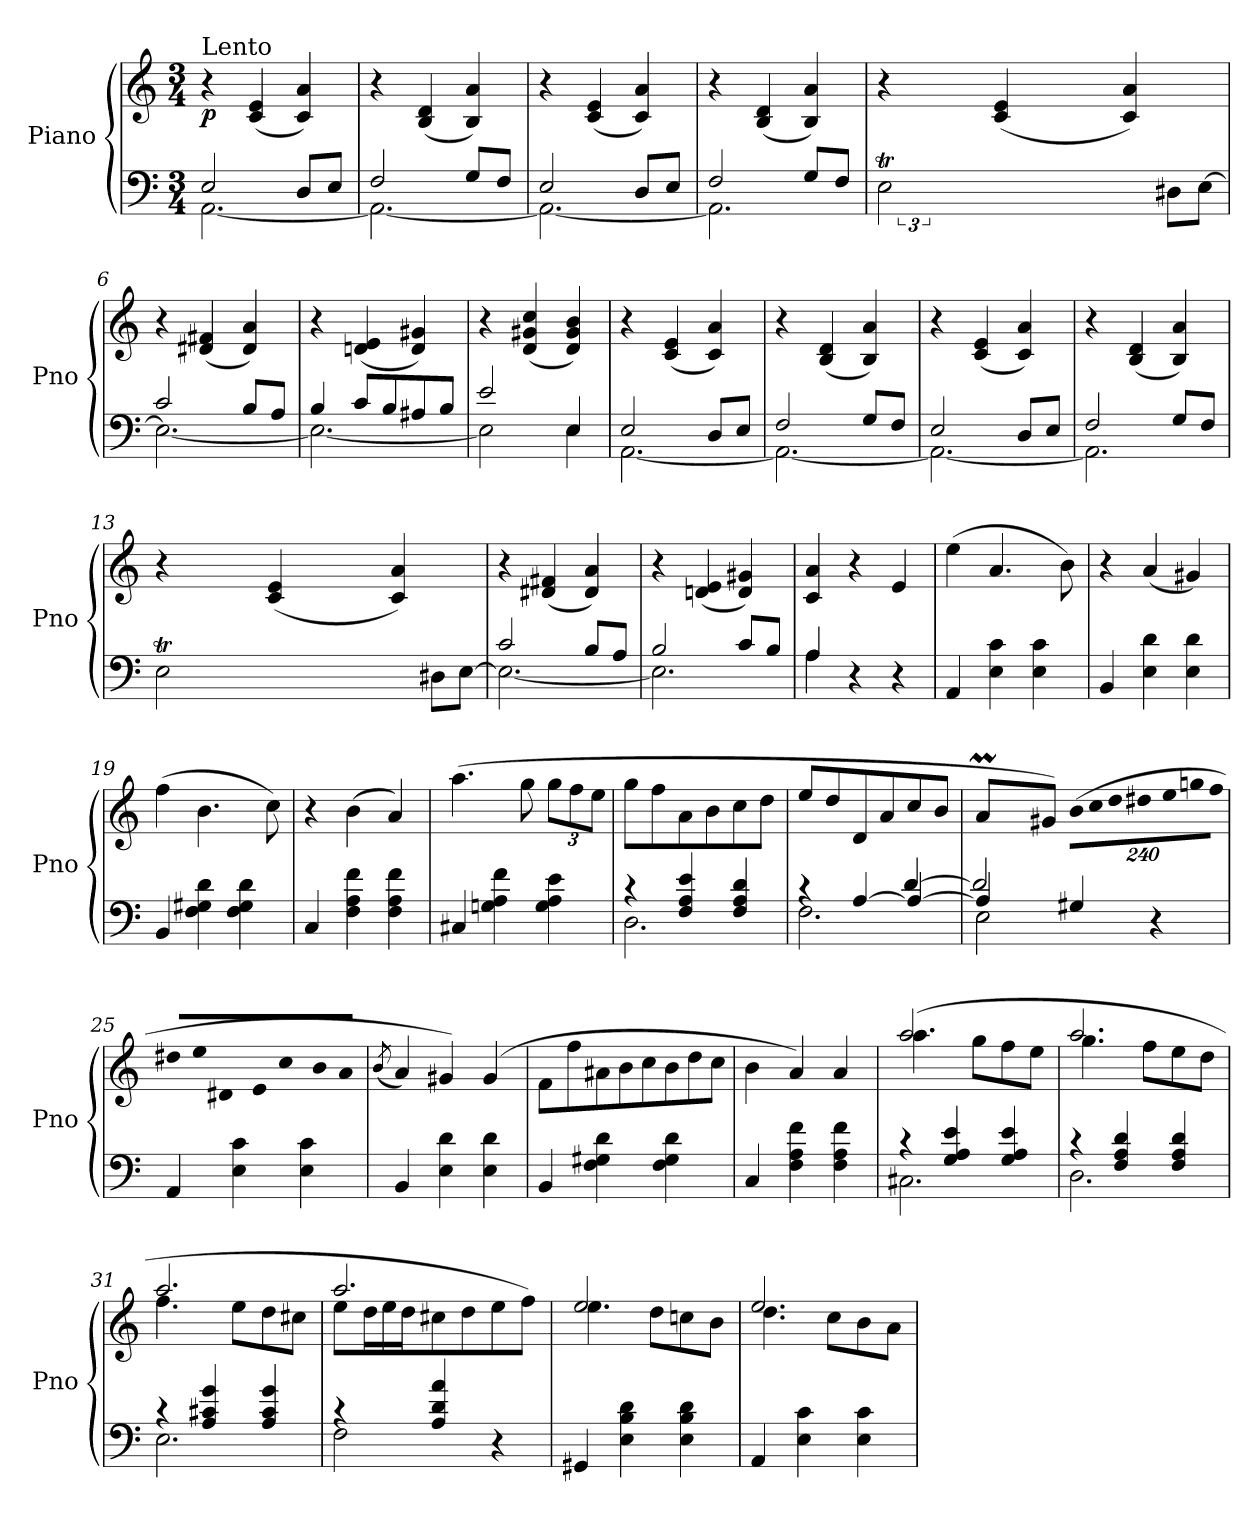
**kern	**kern	**dynam
*part1	*part1	*part1
*staff2	*staff1	*staff1/2
*I"Piano	*	*
*I'Pno	*	*
*clefF4	*clefG2	*
*k[]	*k[]	*
*C:	*C:	*
*M3/4	*M3/4	*
=1	=1	=1
*^	*	*
!	!	!LO:TX:a:t=Lento	!
!	!	!	!LO:DY:b
2E/	[2.AA\	4r	p
.	.	(4c/ 4e/	.
8D/L	.	4c/ 4a/)	.
8E/J	.	.	.
=2	=2	=2	=2
2F/	2.AA\_	4r	.
.	.	(4B/ 4d/	.
8G/L	.	4B/ 4a/)	.
8F/J	.	.	.
=3	=3	=3	=3
2E/	2.AA\_	4r	.
.	.	(4c/ 4e/	.
8D/L	.	4c/ 4a/)	.
8E/J	.	.	.
=4	=4	=4	=4
2F/	2.AA\]	4r	.
.	.	(4B/ 4d/	.
8G/L	.	4B/ 4a/)	.
8F/J	.	.	.
=5	=5	=5	=5
2Et\	24ryy	4r	.
*	*Xtuplet	*	*
.	24Fyy	.	.
.	24Eyy	.	.
.	24Fyy	.	.
.	24Eyy	.	.
.	24Fyy	.	.
.	24Eyy	(4c/ 4e/	.
.	24Fyy	.	.
.	24Eyy	.	.
.	24Fyy	.	.
!	!LO:N:vis=32.	!	!
.	1920%53Eyy	.	.
!	!LO:N:vis=32.	!	!
.	1920%53Fyy	.	.
!	!LO:N:vis=32.	!	!
.	1920%53Eyy	.	.
.	1920ryy	.	.
4ryy	8D#X\L	4c/ 4a/)	.
.	[8E\J	.	.
=6	=6	=6	=6
2c/	2.E\_	4r	.
.	.	(4d#X/ 4f#X/	.
8B/L	.	4d#/ 4a/)	.
8A/J	.	.	.
=7	=7	=7	=7
4B/	2.E\_	4r	.
8c/L	.	(4dn/ 4e/	.
8B/	.	.	.
8A#X/	.	4d/ 4g#X/)	.
8B/J	.	.	.
=8	=8	=8	=8
2e/	2E\]	4r	.
.	.	(4d/ 4g#X/ 4cc/	.
4E/	4E\	4d/ 4g#/ 4b/)	.
!!LO:LB:g=z
=9	=9	=9	=9
2E/	[2.AA\	4r	.
.	.	(4c/ 4e/	.
8D/L	.	4c/ 4a/)	.
8E/J	.	.	.
=10	=10	=10	=10
2F/	2.AA\_	4r	.
.	.	(4B/ 4d/	.
8G/L	.	4B/ 4a/)	.
8F/J	.	.	.
=11	=11	=11	=11
2E/	2.AA\_	4r	.
.	.	(4c/ 4e/	.
8D/L	.	4c/ 4a/)	.
8E/J	.	.	.
=12	=12	=12	=12
2F/	2.AA\]	4r	.
.	.	(4B/ 4d/	.
8G/L	.	4B/ 4a/)	.
8F/J	.	.	.
=13	=13	=13	=13
2Et\	24ryy	4r	.
.	24Fyy	.	.
.	24Eyy	.	.
.	24Fyy	.	.
.	24Eyy	.	.
.	24Fyy	.	.
.	24Eyy	(4c/ 4e/	.
.	24Fyy	.	.
.	24Eyy	.	.
.	24Fyy	.	.
!	!LO:N:vis=32.	!	!
.	1920%53Eyy	.	.
!	!LO:N:vis=32.	!	!
.	1920%53Fyy	.	.
!	!LO:N:vis=32.	!	!
.	1920%53Eyy	.	.
.	1920ryy	.	.
4ryy	8D#X\L	4c/ 4a/)	.
.	[8E\J	.	.
=14	=14	=14	=14
2c/	2.E\_	4r	.
.	.	(4d#X/ 4f#X/	.
8B/L	.	4d#/ 4a/)	.
8A/J	.	.	.
=15	=15	=15	=15
2B/	2.E\]	4r	.
.	.	(4dn/ 4e/	.
8c/L	.	4d/ 4g#X/)	.
8B/J	.	.	.
=16	=16	=16	=16
4A/	4A\	4c/ 4a/	.
4r	2ryy	4r	.
4r	.	4e/	.
*v	*v	*	*
=17	=17	=17
4AA/	(4ee\	.
4E\ 4c\	4.a/	.
4E\ 4c\	.	.
.	8b\)	.
!!LO:LB:g=z
=18	=18	=18
4BB/	4r	.
4E\ 4d\	(4a/	.
4E\ 4d\	4g#X/)	.
=19	=19	=19
4BB/	(4ff\	.
4F\ 4G#X\ 4d\	4.b\	.
4F\ 4G#\ 4d\	.	.
.	8cc\)	.
=20	=20	=20
4C/	4r	.
4F\ 4A\ 4f\	(4b\	.
4F\ 4A\ 4f\	4a/)	.
=21	=21	=21
4C#X/	(4.aa\	.
4Gn\ 4A\ 4f\	.	.
.	8gg\	.
*	*Xbrackettup	*
4G\ 4A\ 4e\	12gg\L	.
.	12ff\	.
.	12ee\J	.
=22	=22	=22
*^	*	*
4rc	2.D\	8gg\L	.
.	.	8ff\	.
4F/ 4A/ 4e/	.	8a\	.
.	.	8b\	.
4F/ 4A/ 4d/	.	8cc\	.
.	.	8dd\J	.
=23	=23	=23	=23
*	*^	*	*
4rc	2.F\	2ryy	8ee/L	.
.	.	.	8dd/	.
[4A/	.	.	8d/	.
.	.	.	8a/	.
4A/_	.	[4d/	8cc/	.
.	.	.	8b/J	.
=24	=24	=24	=24	=24
*	*	*	*^	*
4A/]	2E\	2d/]	8aM/L	24ryy	.
*	*	*	*	*Xtuplet	*
.	.	.	.	24byy	.
.	.	.	.	24ayy	.
.	.	.	8g#X/J)	1920ryy	.
.	.	.	.	1920%1199ryy	.
*	*	*	*tuplet	*	*
!	!	!	!LO:N:vis=8	!	!
4G#X/	.	.	(1920%137b\L	.	.
!	!	!	!LO:N:vis=8	!	!
.	.	.	1920%137cc\	.	.
!	!	!	!LO:N:vis=8	!	!
.	.	.	1920%137dd\	.	.
!	!	!	!LO:N:vis=8	!	!
.	.	.	1920%137dd#X\	.	.
4r	4ryy	4ryy	.	.	.
!	!	!	!LO:N:vis=8	!	!
.	.	.	1920%137ee\	.	.
!	!	!	!LO:N:vis=8	!	!
.	.	.	1920%137ggn\	.	.
!	!	!	!LO:N:vis=8	!	!
.	.	.	1920%137ff\J	.	.
.	.	.	1920ryy	.	.
*v	*v	*v	*	*	*
*	*v	*v	*
!!LO:LB:g=z
=25	=25	=25
!	!LO:N:vis=8	!
4AA/	384%41dd#X/L	.
!	!LO:N:vis=8	!
.	384%41ee/	.
!	!LO:N:vis=8	!
.	384%41d#X/	.
4E\ 4c\	.	.
!	!LO:N:vis=8	!
.	384%41e/	.
!	!LO:N:vis=8	!
.	384%41cc/	.
4E\ 4c\	.	.
!	!LO:N:vis=8	!
.	384%41b/	.
!	!LO:N:vis=8	!
.	384%41a/J	.
.	384ryy	.
=26	=26	=26
.	(8qb/	.
4BB/	4a/)	.
4E\ 4d\	4g#X/)	.
4E\ 4d\	(4g#/	.
=27	=27	=27
4BB/	8f\L	.
.	8ff\	.
*	*brackettup	*
4F\ 4G#X\ 4d\	12a#X\	.
.	12b\	.
.	12cc\	.
4F\ 4G#\ 4d\	12b\	.
.	12dd\	.
.	12cc\J	.
=28	=28	=28
4C/	4b\	.
4F\ 4A\ 4f\	4a/)	.
4F\ 4A\ 4f\	4a/	.
=29	=29	=29
*^	*^	*
4rc	2.C#X\	(2.aa/	4.aa\	.
4G/ 4A/ 4e/	.	.	.	.
.	.	.	8gg\L	.
4G/ 4A/ 4e/	.	.	8ff\	.
.	.	.	8ee\J	.
=30	=30	=30	=30	=30
4rc	2.D\	2.aa/	4.gg\	.
4F/ 4A/ 4d/	.	.	.	.
.	.	.	8ff\L	.
4F/ 4A/ 4d/	.	.	8ee\	.
.	.	.	8dd\J	.
=31	=31	=31	=31	=31
4rc	2.E\	2.aa/	4.ff\	.
4A/ 4c#X/ 4g/	.	.	.	.
.	.	.	8ee\L	.
4A/ 4c#/ 4g/	.	.	8dd\	.
.	.	.	8cc#X\J	.
!!LO:LB:g=z	!!
=32	=32	=32	=32	=32
4rc	2F\	2.aa/	8ee\L	.
*	*	*	*Xbrackettup	*
.	.	.	24dd\L	.
.	.	.	24ee\	.
.	.	.	24dd\J	.
4A/ 4d/ 4a/	.	.	8cc#X\	.
.	.	.	8dd\	.
4r	4ryy	.	8ee\	.
.	.	.	8ff\J)	.
*v	*v	*	*	*
=33	=33	=33	=33
4GG#X/	2.ee/	4.ee\	.
4E\ 4B\ 4d\	.	.	.
.	.	8dd\L	.
4E\ 4B\ 4d\	.	8ccn\	.
.	.	8b\J	.
=34	=34	=34	=34
4AA/	2.ee/	4.dd\	.
4E\ 4c\	.	.	.
.	.	8cc\L	.
4E\ 4c\	.	8b\	.
.	.	8a\J	.
*	*v	*v	*
=	=	=
*-	*-	*-
